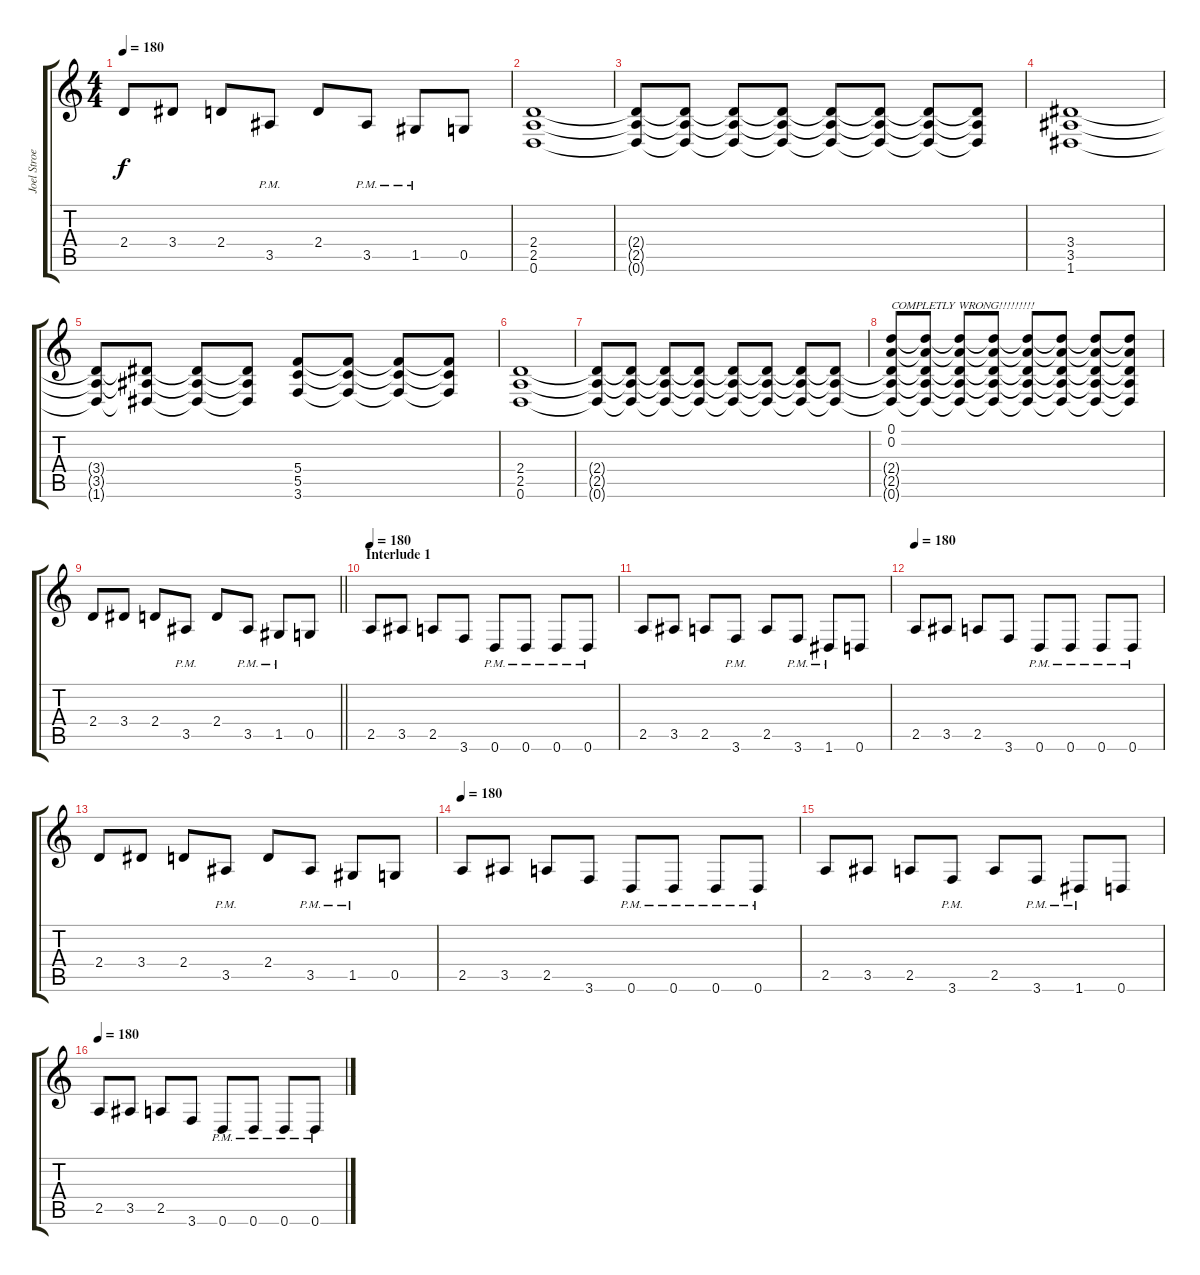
\track ("Joel Stroetzel" "Joel Stroe") {instrument distortionguitar}
\staff {score tabs}
\tuning (D4 A3 F3 C3 G2 D2) {hide}
\ts (4 4)
\tempo 180
\clef g2
\ks c
2.4.8{dy f} 3.4.8 2.4.8 3.5{pm}.8 2.4.8 3.5{pm}.8 1.5{pm}.8 0.5.8 |
(2.4 2.5 0.6).1 |
(2.4{t} 2.5{t} 0.6{t}).8 (2.4{t} 2.5{t} 0.6{t}).8 (2.4{t} 2.5{t} 0.6{t}).8 (2.4{t} 2.5{t} 0.6{t}).8 (2.4{t} 2.5{t} 0.6{t}).8 (2.4{t} 2.5{t} 0.6{t}).8 (2.4{t} 2.5{t} 0.6{t}).8 (2.4{t} 2.5{t} 0.6{t}).8 |
(3.4 3.5 1.6).1 |
(3.4{t} 3.5{t} 1.6{t}).8 (3.4{t} 3.5{t} 1.6{t}).8 (3.4{t} 3.5{t} 1.6{t}).8 (3.4{t} 3.5{t} 1.6{t}).8 (5.4 5.5 3.6).8 (5.4{t} 5.5{t} 3.6{t}).8 (5.4{t} 5.5{t} 3.6{t}).8 (5.4{t} 5.5{t} 3.6{t}).8 |
(2.4 2.5 0.6).1 |
(2.4{t} 2.5{t} 0.6{t}).8 (2.4{t} 2.5{t} 0.6{t}).8 (2.4{t} 2.5{t} 0.6{t}).8 (2.4{t} 2.5{t} 0.6{t}).8 (2.4{t} 2.5{t} 0.6{t}).8 (2.4{t} 2.5{t} 0.6{t}).8 (2.4{t} 2.5{t} 0.6{t}).8 (2.4{t} 2.5{t} 0.6{t}).8 |
(0.1 0.2 2.4{t} 2.5{t} 0.6{t}).8{txt "COMPLETLY WRONG!!!!!!!!!"} (0.1{t} 0.2{t} 2.4{t} 2.5{t} 0.6{t}).8 (0.1{t} 0.2{t} 2.4{t} 2.5{t} 0.6{t}).8 (0.1{t} 0.2{t} 2.4{t} 2.5{t} 0.6{t}).8 (0.1{t} 0.2{t} 2.4{t} 2.5{t} 0.6{t}).8 (0.1{t} 0.2{t} 2.4{t} 2.5{t} 0.6{t}).8 (0.1{t} 0.2{t} 2.4{t} 2.5{t} 0.6{t}).8 (0.1{t} 0.2{t} 2.4{t} 2.5{t} 0.6{t}).8 |
\barLineRight lightlight
2.4.8 3.4.8 2.4.8 3.5{pm}.8 2.4.8 3.5{pm}.8 1.5{pm}.8 0.5.8 |
\section ("" "Interlude 1")
\tempo 180
2.5.8 3.5.8 2.5.8 3.6.8 0.6{pm}.8 0.6{pm}.8 0.6{pm}.8 0.6{pm}.8 |
2.5.8 3.5.8 2.5.8 3.6{pm}.8 2.5.8 3.6{pm}.8 1.6{pm}.8 0.6.8 |
\tempo 180
2.5.8 3.5.8 2.5.8 3.6.8 0.6{pm}.8 0.6{pm}.8 0.6{pm}.8 0.6{pm}.8 |
2.4.8 3.4.8 2.4.8 3.5{pm}.8 2.4.8 3.5{pm}.8 1.5{pm}.8 0.5.8 |
\tempo 180
2.5.8 3.5.8 2.5.8 3.6.8 0.6{pm}.8 0.6{pm}.8 0.6{pm}.8 0.6{pm}.8 |
2.5.8 3.5.8 2.5.8 3.6{pm}.8 2.5.8 3.6{pm}.8 1.6{pm}.8 0.6.8 |
\tempo 180
2.5.8 3.5.8 2.5.8 3.6.8 0.6{pm}.8 0.6{pm}.8 0.6{pm}.8 0.6{pm}.8
